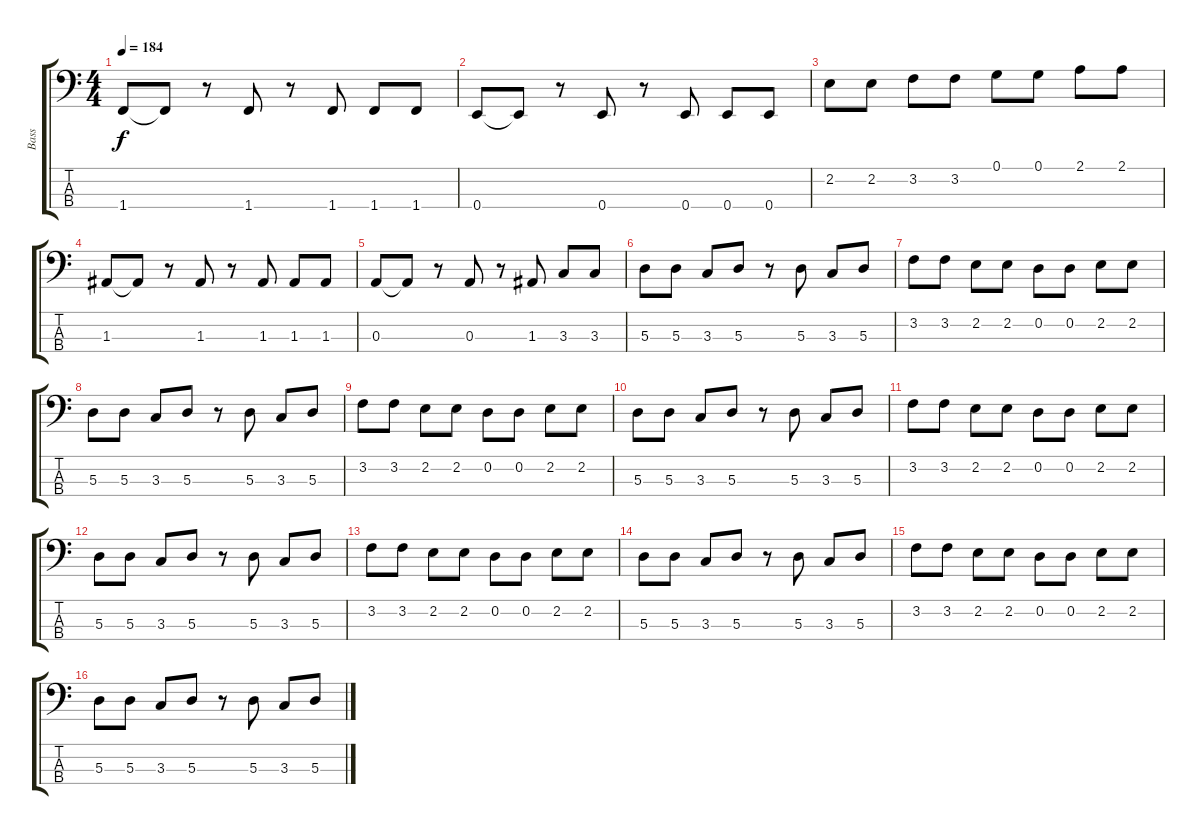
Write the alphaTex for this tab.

\track ("Bass" "Bass") {instrument electricbasspick}
\staff {score tabs}
\tuning (G2 D2 A1 E1) {hide}
\ts (4 4)
\tempo 184
\clef f4
\ks c
1.4.8{dy f} 1.4{t}.8 r.8 1.4.8 r.8 1.4.8 1.4.8 1.4.8 |
0.4.8 0.4{t}.8 r.8 0.4.8 r.8 0.4.8 0.4.8 0.4.8 |
2.2.8 2.2.8 3.2.8 3.2.8 0.1.8 0.1.8 2.1.8 2.1.8 |
1.3.8 1.3{t}.8 r.8 1.3.8 r.8 1.3.8 1.3.8 1.3.8 |
0.3.8 0.3{t}.8 r.8 0.3.8 r.8 1.3.8 3.3.8 3.3.8 |
5.3.8 5.3.8 3.3.8 5.3.8 r.8 5.3.8 3.3.8 5.3.8 |
3.2.8 3.2.8 2.2.8 2.2.8 0.2.8 0.2.8 2.2.8 2.2.8 |
5.3.8 5.3.8 3.3.8 5.3.8 r.8 5.3.8 3.3.8 5.3.8 |
3.2.8 3.2.8 2.2.8 2.2.8 0.2.8 0.2.8 2.2.8 2.2.8 |
5.3.8 5.3.8 3.3.8 5.3.8 r.8 5.3.8 3.3.8 5.3.8 |
3.2.8 3.2.8 2.2.8 2.2.8 0.2.8 0.2.8 2.2.8 2.2.8 |
5.3.8 5.3.8 3.3.8 5.3.8 r.8 5.3.8 3.3.8 5.3.8 |
3.2.8 3.2.8 2.2.8 2.2.8 0.2.8 0.2.8 2.2.8 2.2.8 |
5.3.8 5.3.8 3.3.8 5.3.8 r.8 5.3.8 3.3.8 5.3.8 |
3.2.8 3.2.8 2.2.8 2.2.8 0.2.8 0.2.8 2.2.8 2.2.8 |
5.3.8 5.3.8 3.3.8 5.3.8 r.8 5.3.8 3.3.8 5.3.8
